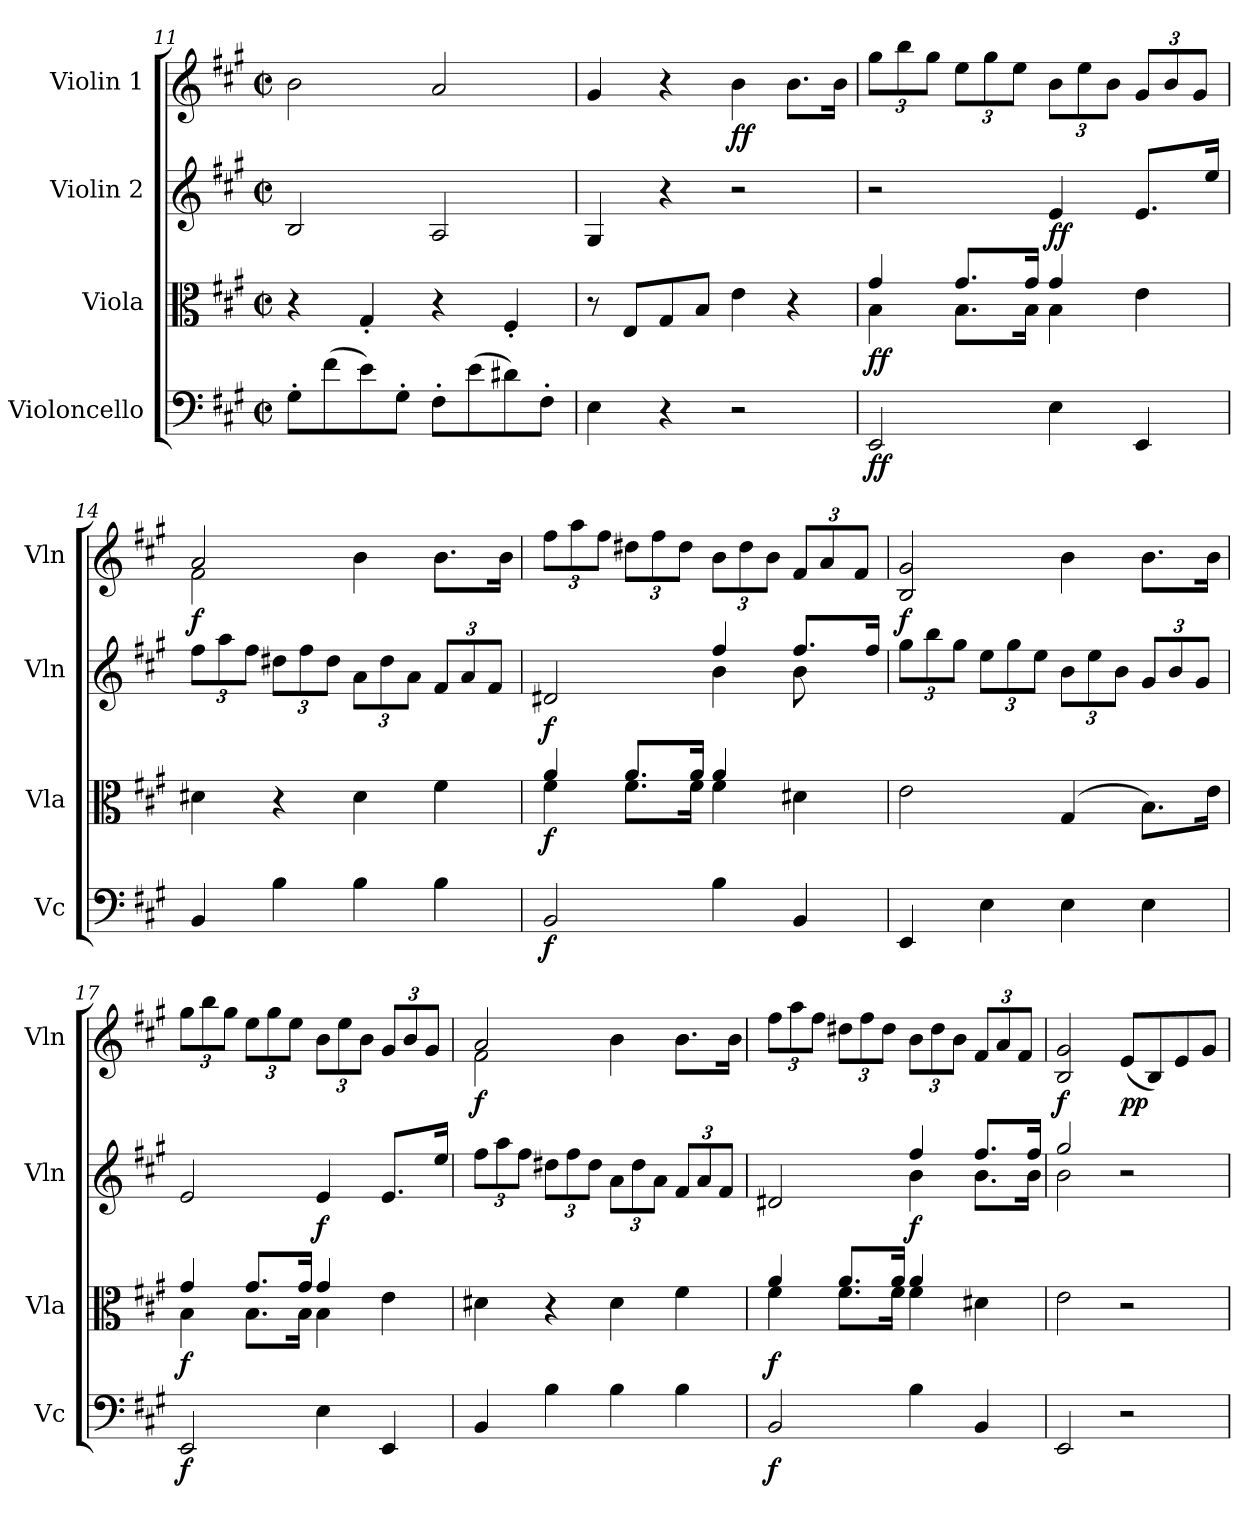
**kern	**dynam	**kern	**dynam	**kern	**dynam	**kern	**dynam
*part4	*part4	*part3	*part3	*part2	*part2	*part1	*part1
*staff4	*staff4	*staff3	*staff3	*staff2	*staff2	*staff1	*staff1
*I"Violoncello	*	*I"Viola	*	*I"Violin 2	*	*I"Violin 1	*
*I'Vc	*	*I'Vla	*	*I'Vln	*	*I'Vln	*
*clefF4	*	*clefC3	*	*clefG2	*	*clefG2	*
*k[f#c#g#]	*	*k[f#c#g#]	*	*k[f#c#g#]	*	*k[f#c#g#]	*
*M2/2	*	*M2/2	*	*M2/2	*	*M2/2	*
*met(c|)	*	*met(c|)	*	*met(c|)	*	*met(c|)	*
=11	=11	=11	=11	=11	=11	=11	=11
8G#'\L	.	4r	.	2B/	.	2b\	.
(8f#\	.	.	.	.	.	.	.
8e\)	.	4G#'/	.	.	.	.	.
8G#'\J	.	.	.	.	.	.	.
8F#'\L	.	4r	.	2A/	.	2a/	.
(8e\	.	.	.	.	.	.	.
8d#X\)	.	4F#'/	.	.	.	.	.
8F#'\J	.	.	.	.	.	.	.
!!LO:LB:g=z
=12	=12	=12	=12	=12	=12	=12	=12
4E\	.	8r	.	4G#/	.	4g#/	.
.	.	8E/L	.	.	.	.	.
4r	.	8G#/	.	4r	.	4r	.
.	.	8B/J	.	.	.	.	.
!	!	!	!	!	!	!	!LO:DY:b
2r	.	4e\	.	2r	.	4b\	ff
.	.	4r	.	.	.	8.b\L	.
.	.	.	.	.	.	16b\Jk	.
=13	=13	=13	=13	=13	=13	=13	=13
*	*	*^	*	*	*	*	*
*	*	*	*	*	*	*	*Xbrackettup	*
!	!LO:DY:b	!	!	!LO:DY:b	!	!	!	!
2EE/	ff	4g#/	4B\	ff	2r	.	12gg#\L	.
.	.	.	.	.	.	.	12bb\	.
.	.	.	.	.	.	.	12gg#\J	.
.	.	8.g#/L	8.B\L	.	.	.	12ee\L	.
.	.	.	.	.	.	.	12gg#\	.
.	.	.	.	.	.	.	12ee\J	.
.	.	16g#/Jk	16B\Jk	.	.	.	.	.
!	!	!	!	!	!	!LO:DY:b	!	!
4E\	.	4g#/	4B\	.	4e/	ff	12b\L	.
.	.	.	.	.	.	.	12ee\	.
.	.	.	.	.	.	.	12b\J	.
4EE/	.	4e\	4ryy	.	8.e/L	.	12g#/L	.
.	.	.	.	.	.	.	12b/	.
.	.	.	.	.	.	.	12g#/J	.
.	.	.	.	.	16ee/Jk	.	.	.
*	*	*v	*v	*	*	*	*	*
=14	=14	=14	=14	=14	=14	=14	=14
*	*	*	*	*Xbrackettup	*	*	*
*	*	*	*	*	*	*^	*
!	!	!	!	!	!	!	!	!LO:DY:b
4BB/	.	4d#X\	.	12ff#\L	.	2a/	2f#\	f
.	.	.	.	12aa\	.	.	.	.
.	.	.	.	12ff#\J	.	.	.	.
4B\	.	4r	.	12dd#X\L	.	.	.	.
.	.	.	.	12ff#\	.	.	.	.
.	.	.	.	12dd#\J	.	.	.	.
4B\	.	4d#\	.	12a\L	.	4b\	2ryy	.
.	.	.	.	12dd#\	.	.	.	.
.	.	.	.	12a\J	.	.	.	.
4B\	.	4f#\	.	12f#/L	.	8.b\L	.	.
.	.	.	.	12a/	.	.	.	.
.	.	.	.	12f#/J	.	.	.	.
.	.	.	.	.	.	16b\Jk	.	.
*	*	*	*	*	*	*v	*v	*
!!LO:PB:g=z
=15	=15	=15	=15	=15	=15	=15	=15
*	*	*^	*	*^	*	*	*
!	!LO:DY:b	!	!	!LO:DY:b	!	!	!LO:DY:b	!	!
2BB/	f	4a/	4f#\	f	2d#X/	2ryy	f	12ff#\L	.
.	.	.	.	.	.	.	.	12aa\	.
.	.	.	.	.	.	.	.	12ff#\J	.
.	.	8.a/L	8.f#\L	.	.	.	.	12dd#X\L	.
.	.	.	.	.	.	.	.	12ff#\	.
.	.	.	.	.	.	.	.	12dd#\J	.
.	.	16a/Jk	16f#\Jk	.	.	.	.	.	.
4B\	.	4a/	4f#\	.	4ff#/	4b\	.	12b\L	.
.	.	.	.	.	.	.	.	12dd#\	.
.	.	.	.	.	.	.	.	12b\J	.
4BB/	.	4d#X\	4ryy	.	8.ff#/L	8b\	.	12f#/L	.
.	.	.	.	.	.	.	.	12a/	.
.	.	.	.	.	.	8ryy	.	.	.
.	.	.	.	.	.	.	.	12f#/J	.
.	.	.	.	.	16ff#/Jk	.	.	.	.
*	*	*v	*v	*	*	*	*	*	*
*	*	*	*	*v	*v	*	*	*
=16	=16	=16	=16	=16	=16	=16	=16
!	!	!	!	!	!	!	!LO:DY:b
4EE/	.	2e\	.	12gg#\L	.	2B/ 2g#/	f
.	.	.	.	12bb\	.	.	.
.	.	.	.	12gg#\J	.	.	.
4E\	.	.	.	12ee\L	.	.	.
.	.	.	.	12gg#\	.	.	.
.	.	.	.	12ee\J	.	.	.
4E\	.	(<4G#/	.	12b\L	.	4b\	.
.	.	.	.	12ee\	.	.	.
.	.	.	.	12b\J	.	.	.
4E\	.	8.B\L)	.	12g#/L	.	8.b\L	.
.	.	.	.	12b/	.	.	.
.	.	.	.	12g#/J	.	.	.
.	.	16e\Jk	.	.	.	16b\Jk	.
=17	=17	=17	=17	=17	=17	=17	=17
*	*	*^	*	*	*	*	*
!	!LO:DY:b	!	!	!LO:DY:b	!	!	!	!
2EE/	f	4g#/	4B\	f	2e/	.	12gg#\L	.
.	.	.	.	.	.	.	12bb\	.
.	.	.	.	.	.	.	12gg#\J	.
.	.	8.g#/L	8.B\L	.	.	.	12ee\L	.
.	.	.	.	.	.	.	12gg#\	.
.	.	.	.	.	.	.	12ee\J	.
.	.	16g#/Jk	16B\Jk	.	.	.	.	.
!	!	!	!	!	!	!LO:DY:b	!	!
4E\	.	4g#/	4B\	.	4e/	f	12b\L	.
.	.	.	.	.	.	.	12ee\	.
.	.	.	.	.	.	.	12b\J	.
4EE/	.	4e\	4ryy	.	8.e/L	.	12g#/L	.
.	.	.	.	.	.	.	12b/	.
.	.	.	.	.	.	.	12g#/J	.
.	.	.	.	.	16ee/Jk	.	.	.
*	*	*v	*v	*	*	*	*	*
!!LO:LB:g=z
=18	=18	=18	=18	=18	=18	=18	=18
*	*	*	*	*	*	*^	*
!	!	!	!	!	!	!	!	!LO:DY:b
4BB/	.	4d#X\	.	12ff#\L	.	2a/	2f#\	f
.	.	.	.	12aa\	.	.	.	.
.	.	.	.	12ff#\J	.	.	.	.
4B\	.	4r	.	12dd#X\L	.	.	.	.
.	.	.	.	12ff#\	.	.	.	.
.	.	.	.	12dd#\J	.	.	.	.
4B\	.	4d#\	.	12a\L	.	4b\	2ryy	.
.	.	.	.	12dd#\	.	.	.	.
.	.	.	.	12a\J	.	.	.	.
4B\	.	4f#\	.	12f#/L	.	8.b\L	.	.
.	.	.	.	12a/	.	.	.	.
.	.	.	.	12f#/J	.	.	.	.
.	.	.	.	.	.	16b\Jk	.	.
*	*	*	*	*	*	*v	*v	*
=19	=19	=19	=19	=19	=19	=19	=19
*	*	*^	*	*^	*	*	*
!	!LO:DY:b	!	!	!LO:DY:b	!	!	!	!	!
2BB/	f	4a/	4f#\	f	2d#X/	2ryy	.	12ff#\L	.
.	.	.	.	.	.	.	.	12aa\	.
.	.	.	.	.	.	.	.	12ff#\J	.
.	.	8.a/L	8.f#\L	.	.	.	.	12dd#X\L	.
.	.	.	.	.	.	.	.	12ff#\	.
.	.	.	.	.	.	.	.	12dd#\J	.
.	.	16a/Jk	16f#\Jk	.	.	.	.	.	.
!	!	!	!	!	!	!	!LO:DY:b	!	!
4B\	.	4a/	4f#\	.	4ff#/	4b\	f	12b\L	.
.	.	.	.	.	.	.	.	12dd#\	.
.	.	.	.	.	.	.	.	12b\J	.
4BB/	.	4d#X\	4ryy	.	8.ff#/L	8.b\L	.	12f#/L	.
.	.	.	.	.	.	.	.	12a/	.
.	.	.	.	.	.	.	.	12f#/J	.
.	.	.	.	.	16ff#/Jk	16b\Jk	.	.	.
*	*	*v	*v	*	*	*	*	*	*
=20	=20	=20	=20	=20	=20	=20	=20	=20
!	!	!	!	!	!	!	!	!LO:DY:b
2EE/	.	2e\	.	2gg#/	2b\	.	2B/ 2g#/	f
!	!	!	!	!	!	!	!	!LO:DY:b
2r	.	2r	.	2r	2ryy	.	(8e/L	pp
.	.	.	.	.	.	.	8B/)	.
.	.	.	.	.	.	.	8e/	.
.	.	.	.	.	.	.	8g#/J	.
*	*	*	*	*v	*v	*	*	*
=	=	=	=	=	=	=	=
*-	*-	*-	*-	*-	*-	*-	*-
